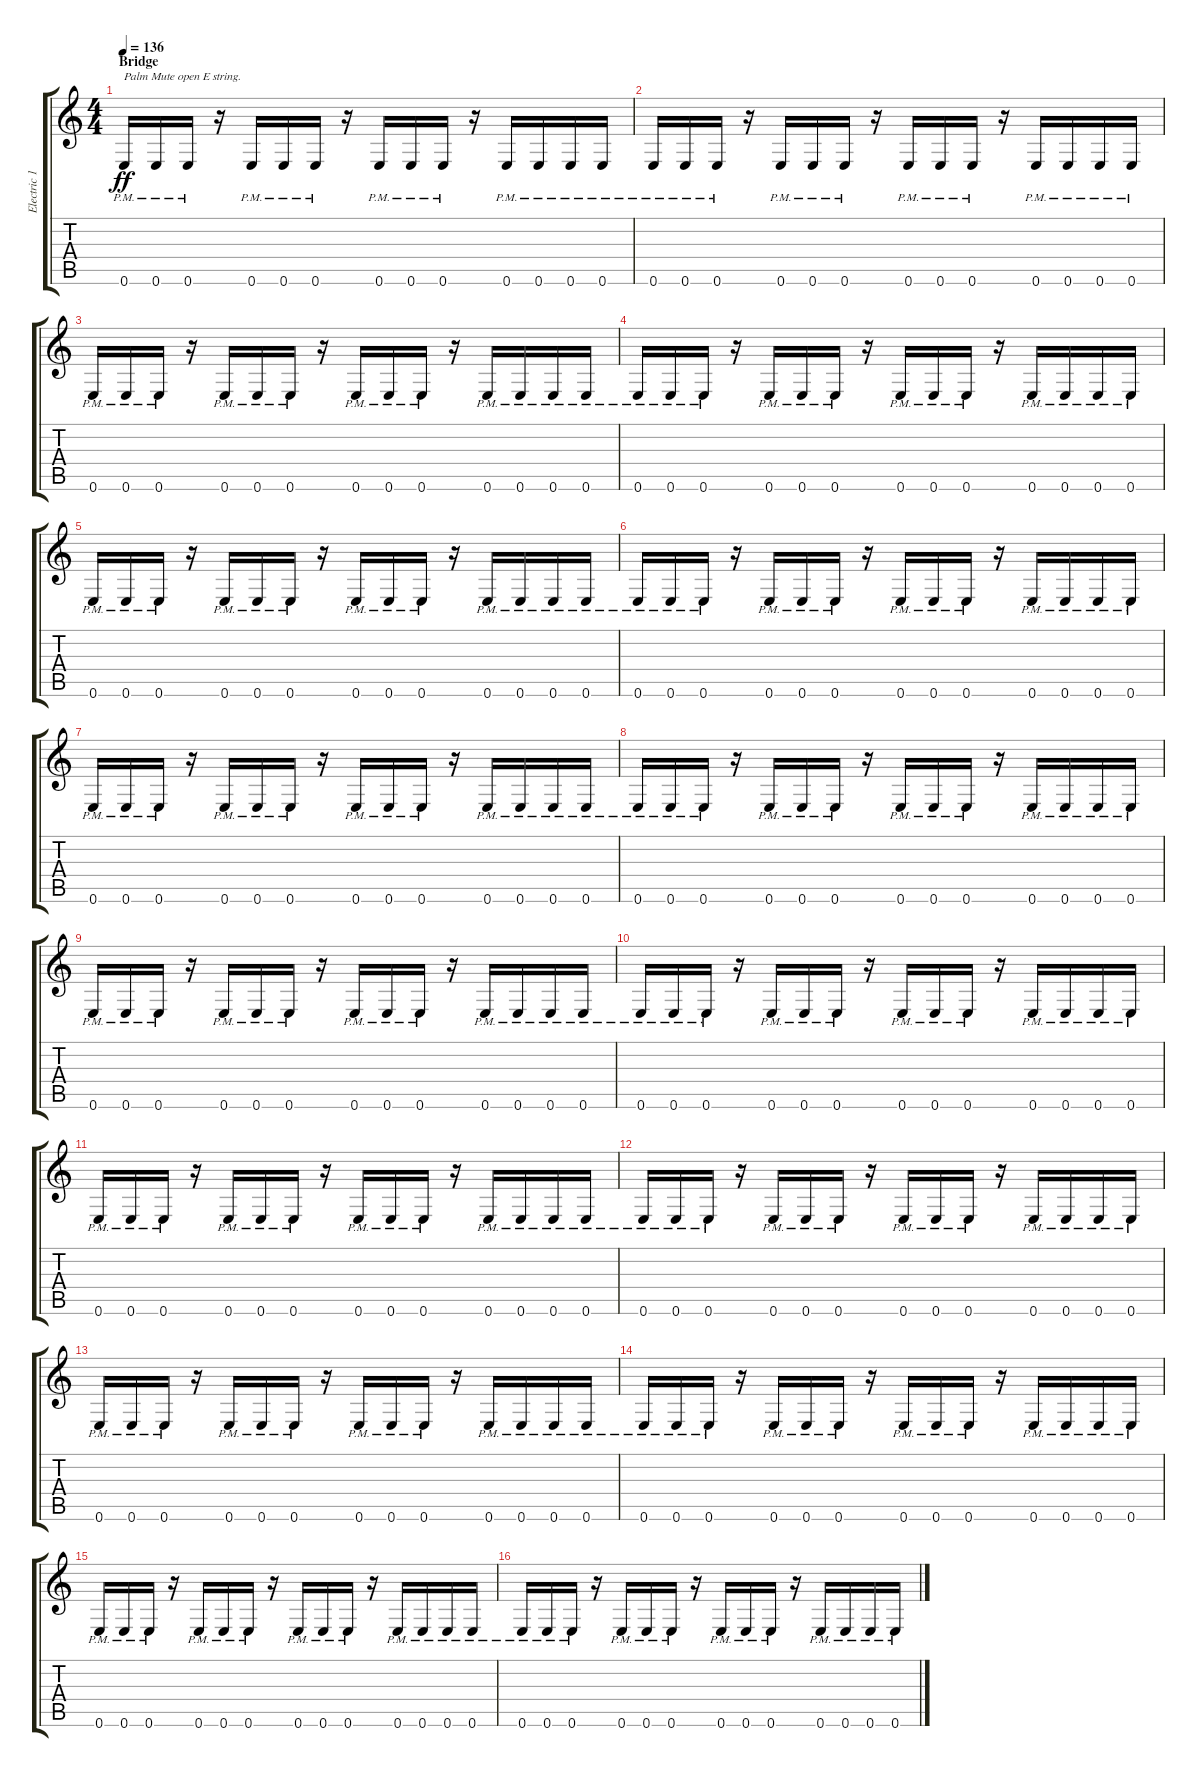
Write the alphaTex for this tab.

\track ("Electric 1" "Electric 1") {instrument distortionguitar}
\staff {score tabs}
\tuning (E4 B3 G3 D3 A2 E2) {hide}
\ts (4 4)
\section ("" "Bridge")
\tempo 136
\clef g2
\ks c
0.6{pm}.16{txt "Palm Mute open E string." dy ff} 0.6{pm}.16 0.6{pm}.16 r.16 0.6{pm}.16 0.6{pm}.16 0.6{pm}.16 r.16 0.6{pm}.16 0.6{pm}.16 0.6{pm}.16 r.16 0.6{pm}.16 0.6{pm}.16 0.6{pm}.16 0.6{pm}.16 |
0.6{pm}.16 0.6{pm}.16 0.6{pm}.16 r.16 0.6{pm}.16 0.6{pm}.16 0.6{pm}.16 r.16 0.6{pm}.16 0.6{pm}.16 0.6{pm}.16 r.16 0.6{pm}.16 0.6{pm}.16 0.6{pm}.16 0.6{pm}.16 |
0.6{pm}.16 0.6{pm}.16 0.6{pm}.16 r.16 0.6{pm}.16 0.6{pm}.16 0.6{pm}.16 r.16 0.6{pm}.16 0.6{pm}.16 0.6{pm}.16 r.16 0.6{pm}.16 0.6{pm}.16 0.6{pm}.16 0.6{pm}.16 |
0.6{pm}.16 0.6{pm}.16 0.6{pm}.16 r.16 0.6{pm}.16 0.6{pm}.16 0.6{pm}.16 r.16 0.6{pm}.16 0.6{pm}.16 0.6{pm}.16 r.16 0.6{pm}.16 0.6{pm}.16 0.6{pm}.16 0.6{pm}.16 |
0.6{pm}.16 0.6{pm}.16 0.6{pm}.16 r.16 0.6{pm}.16 0.6{pm}.16 0.6{pm}.16 r.16 0.6{pm}.16 0.6{pm}.16 0.6{pm}.16 r.16 0.6{pm}.16 0.6{pm}.16 0.6{pm}.16 0.6{pm}.16 |
0.6{pm}.16 0.6{pm}.16 0.6{pm}.16 r.16 0.6{pm}.16 0.6{pm}.16 0.6{pm}.16 r.16 0.6{pm}.16 0.6{pm}.16 0.6{pm}.16 r.16 0.6{pm}.16 0.6{pm}.16 0.6{pm}.16 0.6{pm}.16 |
0.6{pm}.16 0.6{pm}.16 0.6{pm}.16 r.16 0.6{pm}.16 0.6{pm}.16 0.6{pm}.16 r.16 0.6{pm}.16 0.6{pm}.16 0.6{pm}.16 r.16 0.6{pm}.16 0.6{pm}.16 0.6{pm}.16 0.6{pm}.16 |
0.6{pm}.16 0.6{pm}.16 0.6{pm}.16 r.16 0.6{pm}.16 0.6{pm}.16 0.6{pm}.16 r.16 0.6{pm}.16 0.6{pm}.16 0.6{pm}.16 r.16 0.6{pm}.16 0.6{pm}.16 0.6{pm}.16 0.6{pm}.16 |
0.6{pm}.16 0.6{pm}.16 0.6{pm}.16 r.16 0.6{pm}.16 0.6{pm}.16 0.6{pm}.16 r.16 0.6{pm}.16 0.6{pm}.16 0.6{pm}.16 r.16 0.6{pm}.16 0.6{pm}.16 0.6{pm}.16 0.6{pm}.16 |
0.6{pm}.16 0.6{pm}.16 0.6{pm}.16 r.16 0.6{pm}.16 0.6{pm}.16 0.6{pm}.16 r.16 0.6{pm}.16 0.6{pm}.16 0.6{pm}.16 r.16 0.6{pm}.16 0.6{pm}.16 0.6{pm}.16 0.6{pm}.16 |
0.6{pm}.16 0.6{pm}.16 0.6{pm}.16 r.16 0.6{pm}.16 0.6{pm}.16 0.6{pm}.16 r.16 0.6{pm}.16 0.6{pm}.16 0.6{pm}.16 r.16 0.6{pm}.16 0.6{pm}.16 0.6{pm}.16 0.6{pm}.16 |
0.6{pm}.16 0.6{pm}.16 0.6{pm}.16 r.16 0.6{pm}.16 0.6{pm}.16 0.6{pm}.16 r.16 0.6{pm}.16 0.6{pm}.16 0.6{pm}.16 r.16 0.6{pm}.16 0.6{pm}.16 0.6{pm}.16 0.6{pm}.16 |
0.6{pm}.16 0.6{pm}.16 0.6{pm}.16 r.16 0.6{pm}.16 0.6{pm}.16 0.6{pm}.16 r.16 0.6{pm}.16 0.6{pm}.16 0.6{pm}.16 r.16 0.6{pm}.16 0.6{pm}.16 0.6{pm}.16 0.6{pm}.16 |
0.6{pm}.16 0.6{pm}.16 0.6{pm}.16 r.16 0.6{pm}.16 0.6{pm}.16 0.6{pm}.16 r.16 0.6{pm}.16 0.6{pm}.16 0.6{pm}.16 r.16 0.6{pm}.16 0.6{pm}.16 0.6{pm}.16 0.6{pm}.16 |
0.6{pm}.16 0.6{pm}.16 0.6{pm}.16 r.16 0.6{pm}.16 0.6{pm}.16 0.6{pm}.16 r.16 0.6{pm}.16 0.6{pm}.16 0.6{pm}.16 r.16 0.6{pm}.16 0.6{pm}.16 0.6{pm}.16 0.6{pm}.16 |
0.6{pm}.16 0.6{pm}.16 0.6{pm}.16 r.16 0.6{pm}.16 0.6{pm}.16 0.6{pm}.16 r.16 0.6{pm}.16 0.6{pm}.16 0.6{pm}.16 r.16 0.6{pm}.16 0.6{pm}.16 0.6{pm}.16 0.6{pm}.16
